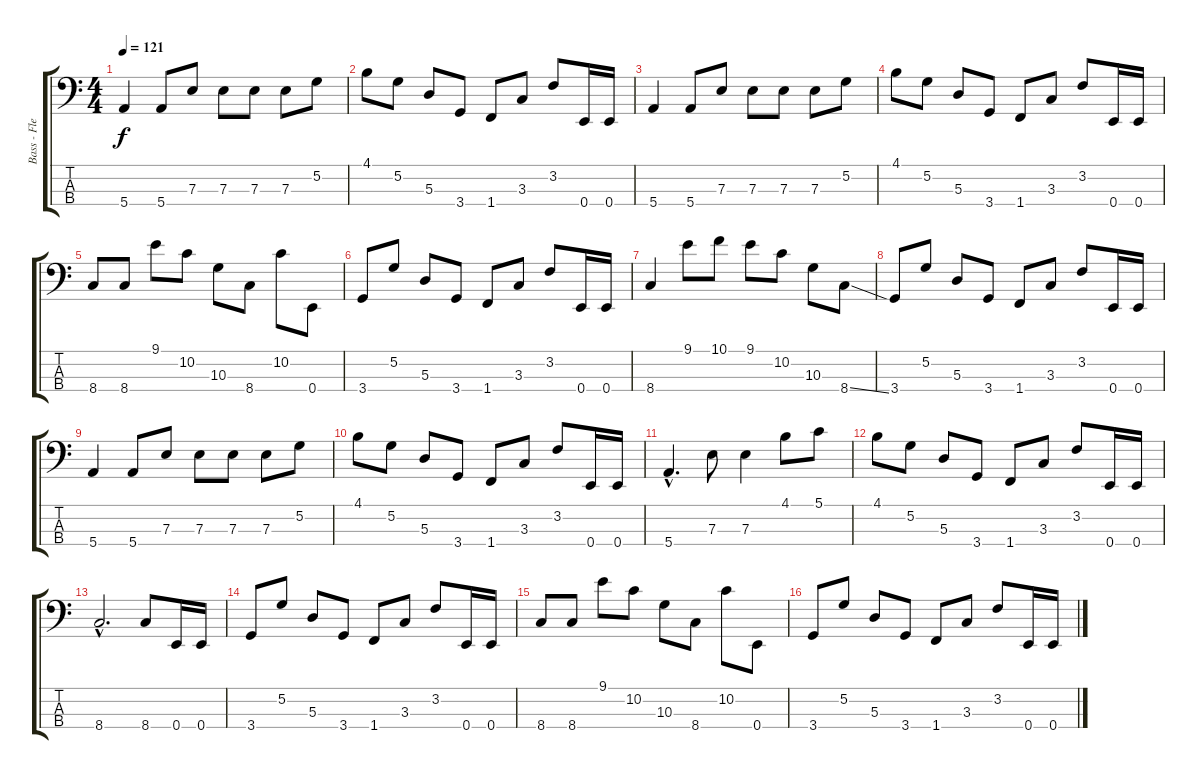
\track ("Bass - Flea" "Bass - Fle") {instrument electricbassfinger}
\staff {score tabs}
\tuning (G2 D2 A1 E1) {hide}
\ts (4 4)
\tempo 121
\clef f4
\ks c
5.4.4{dy f} 5.4.8 7.3.8 7.3.8 7.3.8 7.3.8 5.2.8 |
4.1.8 5.2.8 5.3.8 3.4.8 1.4.8 3.3.8 3.2.8 0.4.16 0.4.16 |
5.4.4 5.4.8 7.3.8 7.3.8 7.3.8 7.3.8 5.2.8 |
4.1.8 5.2.8 5.3.8 3.4.8 1.4.8 3.3.8 3.2.8 0.4.16 0.4.16 |
8.4.8 8.4.8 9.1.8 10.2.8 10.3.8 8.4.8 10.2.8 0.4.8 |
3.4.8 5.2.8 5.3.8 3.4.8 1.4.8 3.3.8 3.2.8 0.4.16 0.4.16 |
8.4.4 9.1.8 10.1.8 9.1.8 10.2.8 10.3.8 8.4{ss}.8 |
3.4.8 5.2.8 5.3.8 3.4.8 1.4.8 3.3.8 3.2.8 0.4.16 0.4.16 |
5.4.4 5.4.8 7.3.8 7.3.8 7.3.8 7.3.8 5.2.8 |
4.1.8 5.2.8 5.3.8 3.4.8 1.4.8 3.3.8 3.2.8 0.4.16 0.4.16 |
5.4{hac}.4{d} 7.3.8 7.3.4 4.1.8 5.1.8 |
4.1.8 5.2.8 5.3.8 3.4.8 1.4.8 3.3.8 3.2.8 0.4.16 0.4.16 |
8.4{hac}.2{d} 8.4.8 0.4.16 0.4.16 |
3.4.8 5.2.8 5.3.8 3.4.8 1.4.8 3.3.8 3.2.8 0.4.16 0.4.16 |
8.4.8 8.4.8 9.1.8 10.2.8 10.3.8 8.4.8 10.2.8 0.4.8 |
3.4.8 5.2.8 5.3.8 3.4.8 1.4.8 3.3.8 3.2.8 0.4.16 0.4.16
